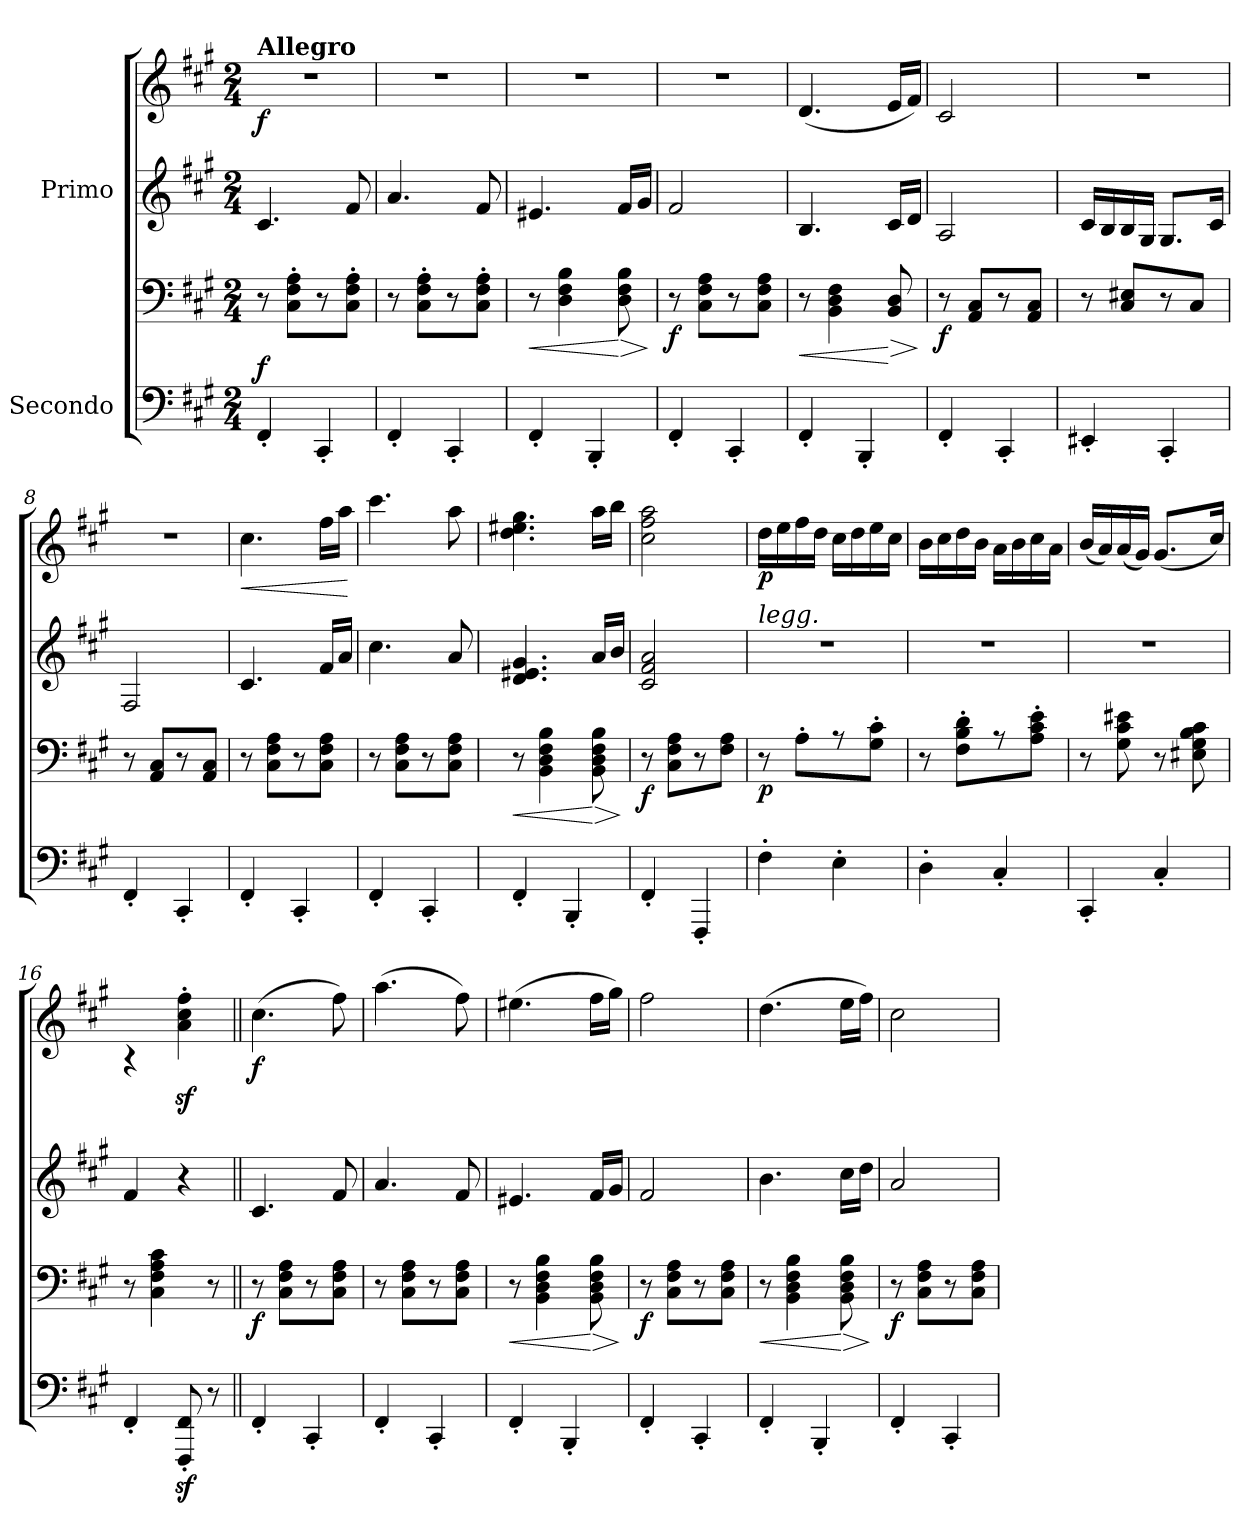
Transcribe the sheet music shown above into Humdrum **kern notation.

**kern	**kern	**dynam	**kern	**kern	**dynam
*part2	*part2	*part2	*part1	*part1	*part1
*staff4	*staff3	*staff3/4	*staff2	*staff1	*staff1/2
*I"Secondo	*	*	*I"Primo	*	*
*clefF4	*clefF4	*	*clefG2	*clefG2	*
*k[f#c#g#]	*k[f#c#g#]	*	*k[f#c#g#]	*k[f#c#g#]	*
*M2/4	*M2/4	*	*M2/4	*M2/4	*
=1	=1	=1	=1	=1	=1
!	!	!	!	!LO:TX:a:B:t=Allegro	!
!	!	!LO:DY:a=2	!	!	!LO:DY:b
4FF#'/	8r	f	4.c#/	2r	f
.	8C#\' 8F#\' 8A\'L	.	.	.	.
4CC#'/	8r	.	.	.	.
.	8C#\' 8F#\' 8A\'J	.	8f#/	.	.
=2	=2	=2	=2	=2	=2
4FF#'/	8r	.	4.a/	2r	.
.	8C#\' 8F#\' 8A\'L	.	.	.	.
4CC#'/	8r	.	.	.	.
.	8C#\' 8F#\' 8A\'J	.	8f#/	.	.
=3	=3	=3	=3	=3	=3
!	!	!LO:HP:b	!	!	!
4FF#'/	8r	<	4.e#X/	2r	.
.	4D\ 4F#\ 4B\	.	.	.	.
4BBB'/	.	.	.	.	.
!	!	!LO:HP:n=1:b	!	!	!
.	8D\ 8F#\ 8B\	[ >	16f#/LL	.	.
.	.	.	16g#/JJ	.	.
.	.	]	.	.	.
=4	=4	=4	=4	=4	=4
!	!	!LO:DY:b	!	!	!
4FF#'/	8r	f	2f#/	2r	.
.	8C#\ 8F#\ 8A\L	.	.	.	.
4CC#'/	8r	.	.	.	.
.	8C#\ 8F#\ 8A\J	.	.	.	.
=5	=5	=5	=5	=5	=5
!	!	!LO:HP:b	!	!	!
4FF#'/	8r	<	4.B/	(<4.d/	.
.	4BB\ 4D\ 4F#\	.	.	.	.
4BBB'/	.	.	.	.	.
!	!	!LO:HP:n=1:b	!	!	!
.	8BB/ 8D/	[ >	16c#/LL	16e/LL	.
.	.	.	16d/JJ	16f#/JJ)	.
.	.	]	.	.	.
=6	=6	=6	=6	=6	=6
!	!	!LO:DY:b	!	!	!
4FF#'/	8r	f	2A/	2c#/	.
.	8AA/ 8C#/L	.	.	.	.
4CC#'/	8r	.	.	.	.
.	8AA/ 8C#/J	.	.	.	.
=7	=7	=7	=7	=7	=7
4EE#X'/	8r	.	16c#/LL	2r	.
.	.	.	16B/	.	.
.	8C#/ 8E#X/L	.	16B/	.	.
.	.	.	16G#/JJ	.	.
4CC#'/	8r	.	8.G#/L	.	.
.	8C#/J	.	.	.	.
.	.	.	16c#/Jk	.	.
=8	=8	=8	=8	=8	=8
4FF#'/	8r	.	2F#/	2r	.
.	8AA/ 8C#/L	.	.	.	.
4CC#'/	8r	.	.	.	.
.	8AA/ 8C#/J	.	.	.	.
!!LO:LB:g=z
=9	=9	=9	=9	=9	=9
!	!	!	!	!	!LO:HP:b
4FF#'/	8r	.	4.c#/	4.cc#\	<
.	8C#\ 8F#\ 8A\L	.	.	.	.
4CC#'/	8r	.	.	.	.
.	8C#\ 8F#\ 8A\J	.	16f#/LL	16ff#\LL	.
.	.	.	16a/JJ	16aa\JJ	.
.	.	.	.	.	[
=10	=10	=10	=10	=10	=10
4FF#'/	8r	.	4.cc#\	4.ccc#\	.
.	8C#\ 8F#\ 8A\L	.	.	.	.
4CC#'/	8r	.	.	.	.
.	8C#\ 8F#\ 8A\J	.	8a/	8aa\	.
=11	=11	=11	=11	=11	=11
!	!	!LO:HP:b	!	!	!
4FF#'/	8r	<	4.d/ 4.e#X/ 4.g#/	4.dd\ 4.ee#X\ 4.gg#\	.
.	4BB\ 4D\ 4F#\ 4B\	.	.	.	.
4BBB'/	.	.	.	.	.
!	!	!LO:HP:n=1:b	!	!	!
.	8BB\ 8D\ 8F#\ 8B\	[ >	16a/LL	16aa\LL	.
.	.	.	16b/JJ	16bb\JJ	.
.	.	]	.	.	.
=12	=12	=12	=12	=12	=12
!	!	!LO:DY:b	!	!	!
4FF#'/	8r	f	2c#/ 2f#/ 2a/	2cc#\ 2ff#\ 2aa\	.
.	8C#\ 8F#\ 8A\L	.	.	.	.
4FFF#'/	8r	.	.	.	.
.	8F#\ 8A\J	.	.	.	.
=13	=13	=13	=13	=13	=13
!	!	!	!LO:TX:a:i:t=legg.	!	!
!	!	!LO:DY:b	!	!	!LO:DY:b
4F#'\	8r	p	2r	16dd\LL	p
.	.	.	.	16ee\	.
.	8A'\L	.	.	16ff#\	.
.	.	.	.	16dd\JJ	.
4E'\	8r	.	.	16cc#\LL	.
.	.	.	.	16dd\	.
.	8G#\' 8c#\'J	.	.	16ee\	.
.	.	.	.	16cc#\JJ	.
=14	=14	=14	=14	=14	=14
4D'\	8r	.	2r	16b\LL	.
.	.	.	.	16cc#\	.
.	8F#\' 8B\' 8d\'L	.	.	16dd\	.
.	.	.	.	16b\JJ	.
4C#'/	8r	.	.	16a\LL	.
.	.	.	.	16b\	.
.	8A\' 8c#\' 8e\'J	.	.	16cc#\	.
.	.	.	.	16a\JJ	.
!!LO:PB:g=z
=15	=15	=15	=15	=15	=15
4CC#'/	8r	.	2r	(<16b/LL	.
.	.	.	.	16a/)	.
.	8G#\ 8c#\ 8e#X\	.	.	(<16a/	.
.	.	.	.	16g#/JJ)	.
4C#'/	8r	.	.	(<8.g#/L	.
.	8E#X\ 8G#\ 8B\ 8c#\	.	.	.	.
.	.	.	.	16cc#/Jk)	.
=16	=16	=16	=16	=16	=16
*	*	*	*^	*	*
4FF#'/	8r	.	(>4f#/	4rccccc	4ryy	.
.	4C#\ 4F#\ 4A\ 4c#\	.	.	.	.	.
8FFF#/z>' 8FF#/z>'	.	.	4ryy	4r	4a\z<' 4cc#\z<' 4ff#\z<')	.
8r	8r	.	.	.	.	.
*	*	*	*v	*v	*	*
=17||	=17||	=17||	=17||	=17||	=17||
!	!	!LO:DY:b	!	!	!LO:DY:b
4FF#'/	8r	f	4.c#/	(>4.cc#\	f
.	8C#\ 8F#\ 8A\L	.	.	.	.
4CC#'/	8r	.	.	.	.
.	8C#\ 8F#\ 8A\J	.	8f#/	8ff#\)	.
=18	=18	=18	=18	=18	=18
4FF#'/	8r	.	4.a/	(>4.aa\	.
.	8C#\ 8F#\ 8A\L	.	.	.	.
4CC#'/	8r	.	.	.	.
.	8C#\ 8F#\ 8A\J	.	8f#/	8ff#\)	.
=19	=19	=19	=19	=19	=19
!	!	!LO:HP:b	!	!	!
4FF#'/	8r	<	4.e#X/	(>4.ee#X\	.
.	4BB\ 4D\ 4F#\ 4B\	.	.	.	.
4BBB'/	.	.	.	.	.
!	!	!LO:HP:n=1:b	!	!	!
.	8BB\ 8D\ 8F#\ 8B\	[ >	16f#/LL	16ff#\LL	.
.	.	.	16g#/JJ	16gg#\JJ)	.
.	.	]	.	.	.
=20	=20	=20	=20	=20	=20
!	!	!LO:DY:b	!	!	!
4FF#'/	8r	f	2f#/	2ff#\	.
.	8C#\ 8F#\ 8A\L	.	.	.	.
4CC#'/	8r	.	.	.	.
.	8C#\ 8F#\ 8A\J	.	.	.	.
=21	=21	=21	=21	=21	=21
!	!	!LO:HP:b	!	!	!
4FF#'/	8r	<	4.b\	(>4.dd\	.
.	4BB\ 4D\ 4F#\ 4B\	.	.	.	.
4BBB'/	.	.	.	.	.
!	!	!LO:HP:n=1:b	!	!	!
.	8BB\ 8D\ 8F#\ 8B\	[ >	16cc#\LL	16ee\LL	.
.	.	.	16dd\JJ	16ff#\JJ)	.
.	.	]	.	.	.
=22	=22	=22	=22	=22	=22
!	!	!LO:DY:b	!	!	!
4FF#'/	8r	f	2a/	2cc#\	.
.	8C#\ 8F#\ 8A\L	.	.	.	.
4CC#'/	8r	.	.	.	.
.	8C#\ 8F#\ 8A\J	.	.	.	.
=	=	=	=	=	=
*-	*-	*-	*-	*-	*-
